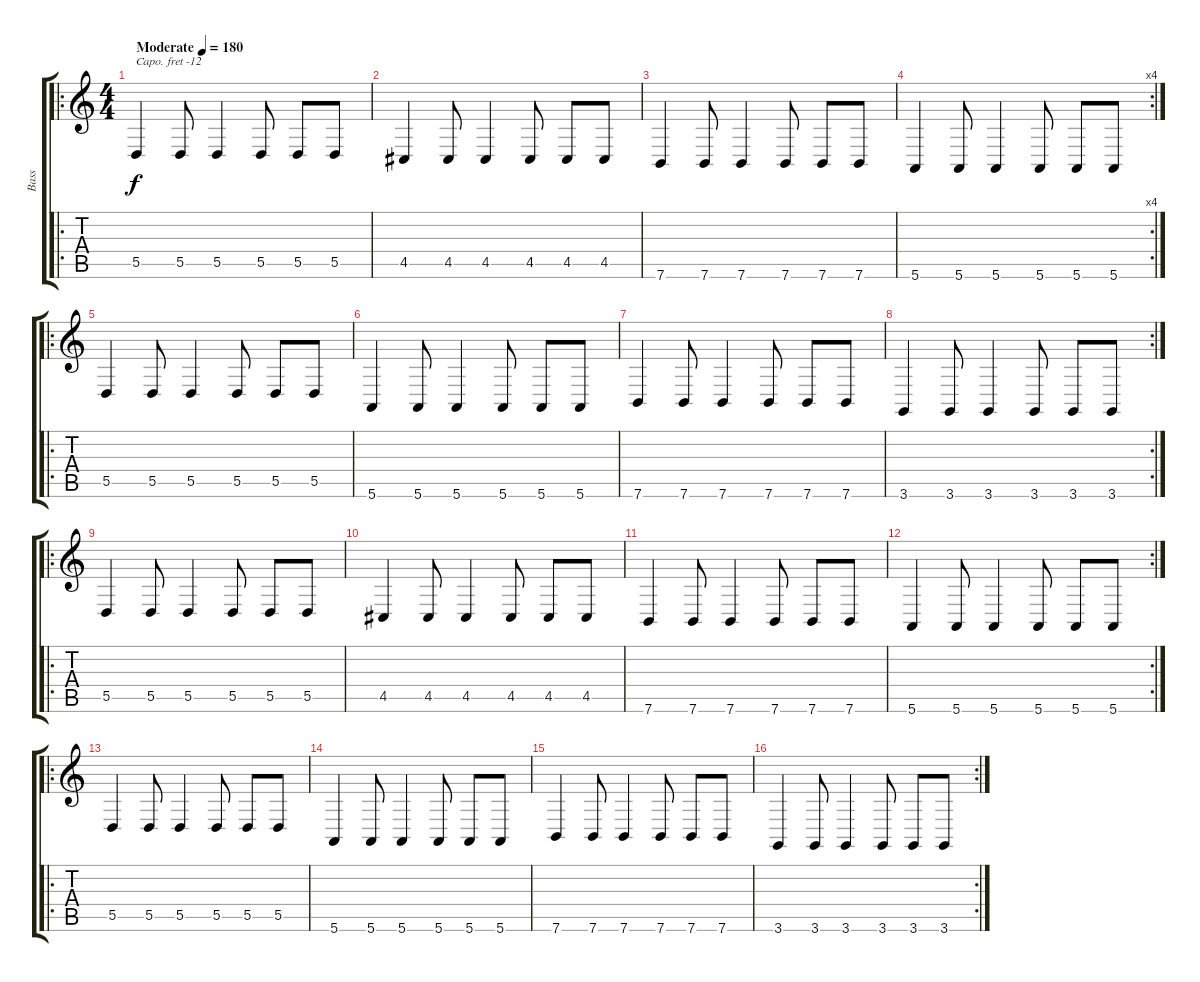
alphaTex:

\track ("Bass" "Bass") {instrument electricbassfinger}
\staff {score tabs}
\capo -12
\tuning (E4 B3 G3 D3 A2 E2) {hide}
\ro
\ts (4 4)
\tempo (180 "Moderate")
\clef g2
\ks c
5.5.4{dy f instrument electricbassfinger} 5.5.8 5.5.4 5.5.8 5.5.8 5.5.8 |
4.5.4 4.5.8 4.5.4 4.5.8 4.5.8 4.5.8 |
7.6.4 7.6.8 7.6.4 7.6.8 7.6.8 7.6.8 |
\rc 4
5.6.4 5.6.8 5.6.4 5.6.8 5.6.8 5.6.8 |
\ro
5.5.4 5.5.8 5.5.4 5.5.8 5.5.8 5.5.8 |
5.6.4 5.6.8 5.6.4 5.6.8 5.6.8 5.6.8 |
7.6.4 7.6.8 7.6.4 7.6.8 7.6.8 7.6.8 |
\rc 2
3.6.4 3.6.8 3.6.4 3.6.8 3.6.8 3.6.8 |
\ro
5.5.4 5.5.8 5.5.4 5.5.8 5.5.8 5.5.8 |
4.5.4 4.5.8 4.5.4 4.5.8 4.5.8 4.5.8 |
7.6.4 7.6.8 7.6.4 7.6.8 7.6.8 7.6.8 |
\rc 2
5.6.4 5.6.8 5.6.4 5.6.8 5.6.8 5.6.8 |
\ro
5.5.4 5.5.8 5.5.4 5.5.8 5.5.8 5.5.8 |
5.6.4 5.6.8 5.6.4 5.6.8 5.6.8 5.6.8 |
7.6.4 7.6.8 7.6.4 7.6.8 7.6.8 7.6.8 |
\rc 2
3.6.4 3.6.8 3.6.4 3.6.8 3.6.8 3.6.8
